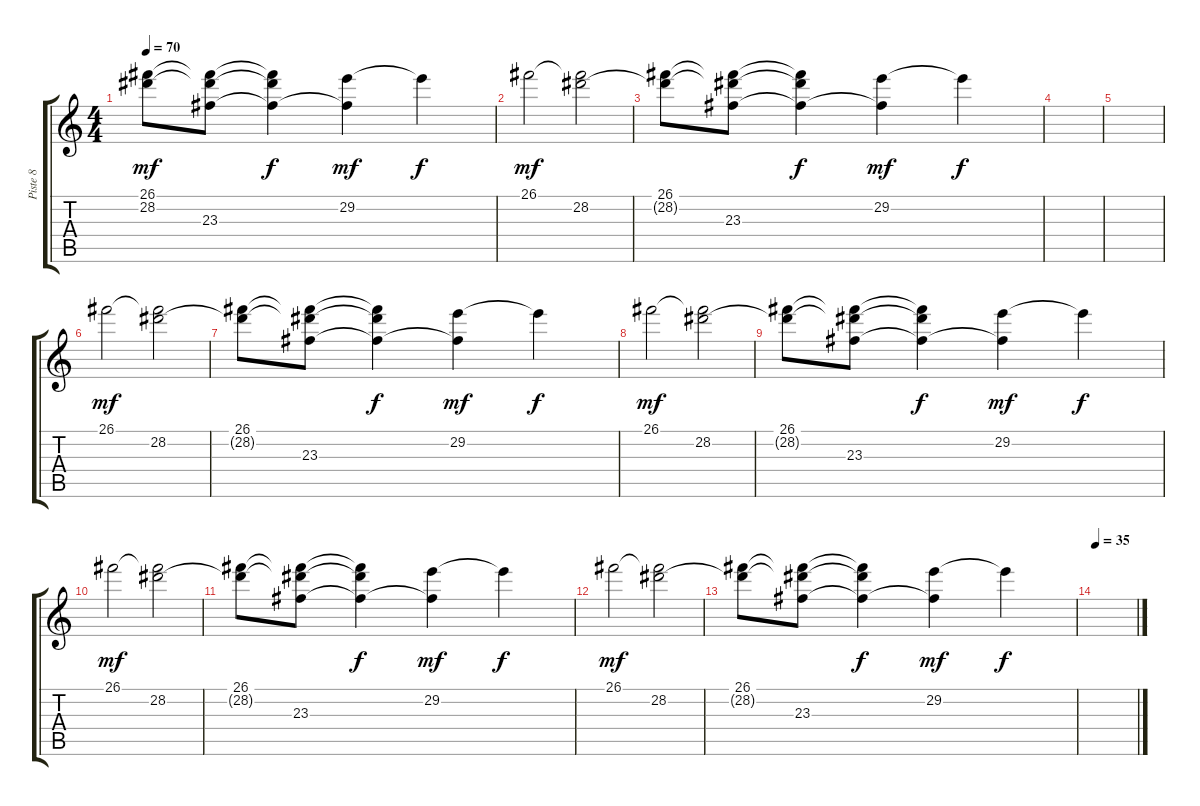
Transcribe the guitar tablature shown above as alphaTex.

\track ("Piste 8" "Piste 8") {instrument stringensemble1}
\staff {score tabs}
\tuning (E4 B3 G3 D3 A2 E2) {hide}
\ts (4 4)
\tempo 70
\clef g2
\ks c
(26.1 28.2{t}).8{dy mf} (26.1{t} 28.2{t} 23.3).8 (26.1{t} 28.2{t} 23.3{t}).4{dy f} (29.2 23.3{t}).4{dy mf} 29.2{t}.4{dy f} |
26.1.2{dy mf} (26.1{t} 28.2).2 |
(26.1 28.2{t}).8 (26.1{t} 28.2{t} 23.3).8 (26.1{t} 28.2{t} 23.3{t}).4{dy f} (29.2 23.3{t}).4{dy mf} 29.2{t}.4{dy f} |
\section ("" "")
|
|
\section ("" "")
26.1.2{dy mf} (26.1{t} 28.2).2 |
(26.1 28.2{t}).8 (26.1{t} 28.2{t} 23.3).8 (26.1{t} 28.2{t} 23.3{t}).4{dy f} (29.2 23.3{t}).4{dy mf} 29.2{t}.4{dy f} |
26.1.2{dy mf} (26.1{t} 28.2).2 |
(26.1 28.2{t}).8 (26.1{t} 28.2{t} 23.3).8 (26.1{t} 28.2{t} 23.3{t}).4{dy f} (29.2 23.3{t}).4{dy mf} 29.2{t}.4{dy f} |
26.1.2{dy mf} (26.1{t} 28.2).2 |
(26.1 28.2{t}).8 (26.1{t} 28.2{t} 23.3).8 (26.1{t} 28.2{t} 23.3{t}).4{dy f} (29.2 23.3{t}).4{dy mf} 29.2{t}.4{dy f} |
26.1.2{dy mf} (26.1{t} 28.2).2 |
(26.1 28.2{t}).8 (26.1{t} 28.2{t} 23.3).8 (26.1{t} 28.2{t} 23.3{t}).4{dy f} (29.2 23.3{t}).4{dy mf} 29.2{t}.4{dy f} |
\section ("" "")
\tempo 35
